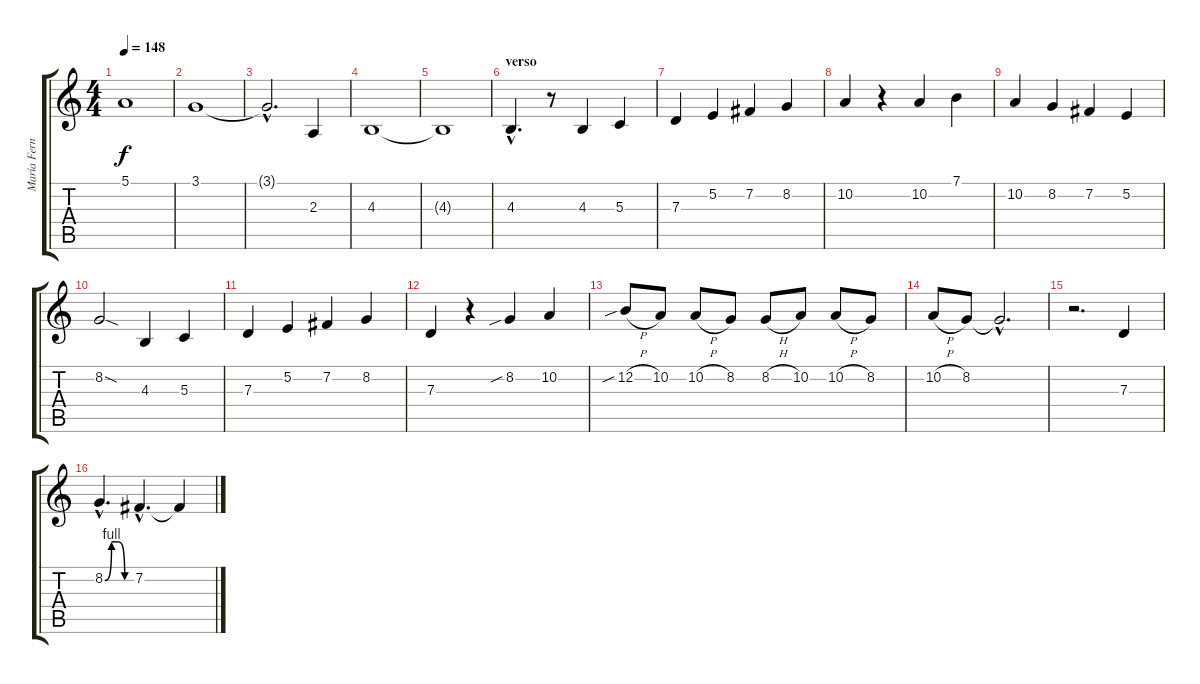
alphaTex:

\track ("María Fernanda (voz)" "María Fern") {instrument lead3calliope}
\staff {score tabs}
\tuning (E4 B3 G3 D3 A2 E2) {hide}
\ts (4 4)
\tempo 148
\clef g2
\ks c
5.1{t}.1{dy f} |
3.1.1 |
3.1{hac t}.2{d} 2.3.4 |
4.3.1 |
4.3{t}.1 |
\section ("" "verso")
4.3{hac}.4{d volume 10 balance 14 instrument lead3calliope} r.8 4.3.4 5.3.4 |
7.3.4 5.2.4 7.2.4 8.2.4 |
10.2.4 r.4 10.2.4 7.1.4 |
10.2.4 8.2.4 7.2.4 5.2.4 |
8.2{sod}.2 4.3.4 5.3.4 |
7.3.4 5.2.4 7.2.4 8.2.4 |
7.3.4 r.4 8.2{sib}.4 10.2.4 |
12.2{sib h}.8 10.2.8 10.2{h}.8 8.2.8 8.2{h}.8 10.2.8 10.2{h}.8 8.2.8 |
10.2{h}.8 8.2.8 8.2{hac t}.2{d} |
r.2{d} 7.3.4 |
8.2{be (custom 0 0 15 4 30 4 45 0 60 0) hac}.4{d} 7.2{hac}.4{d} 7.2{t}.4
